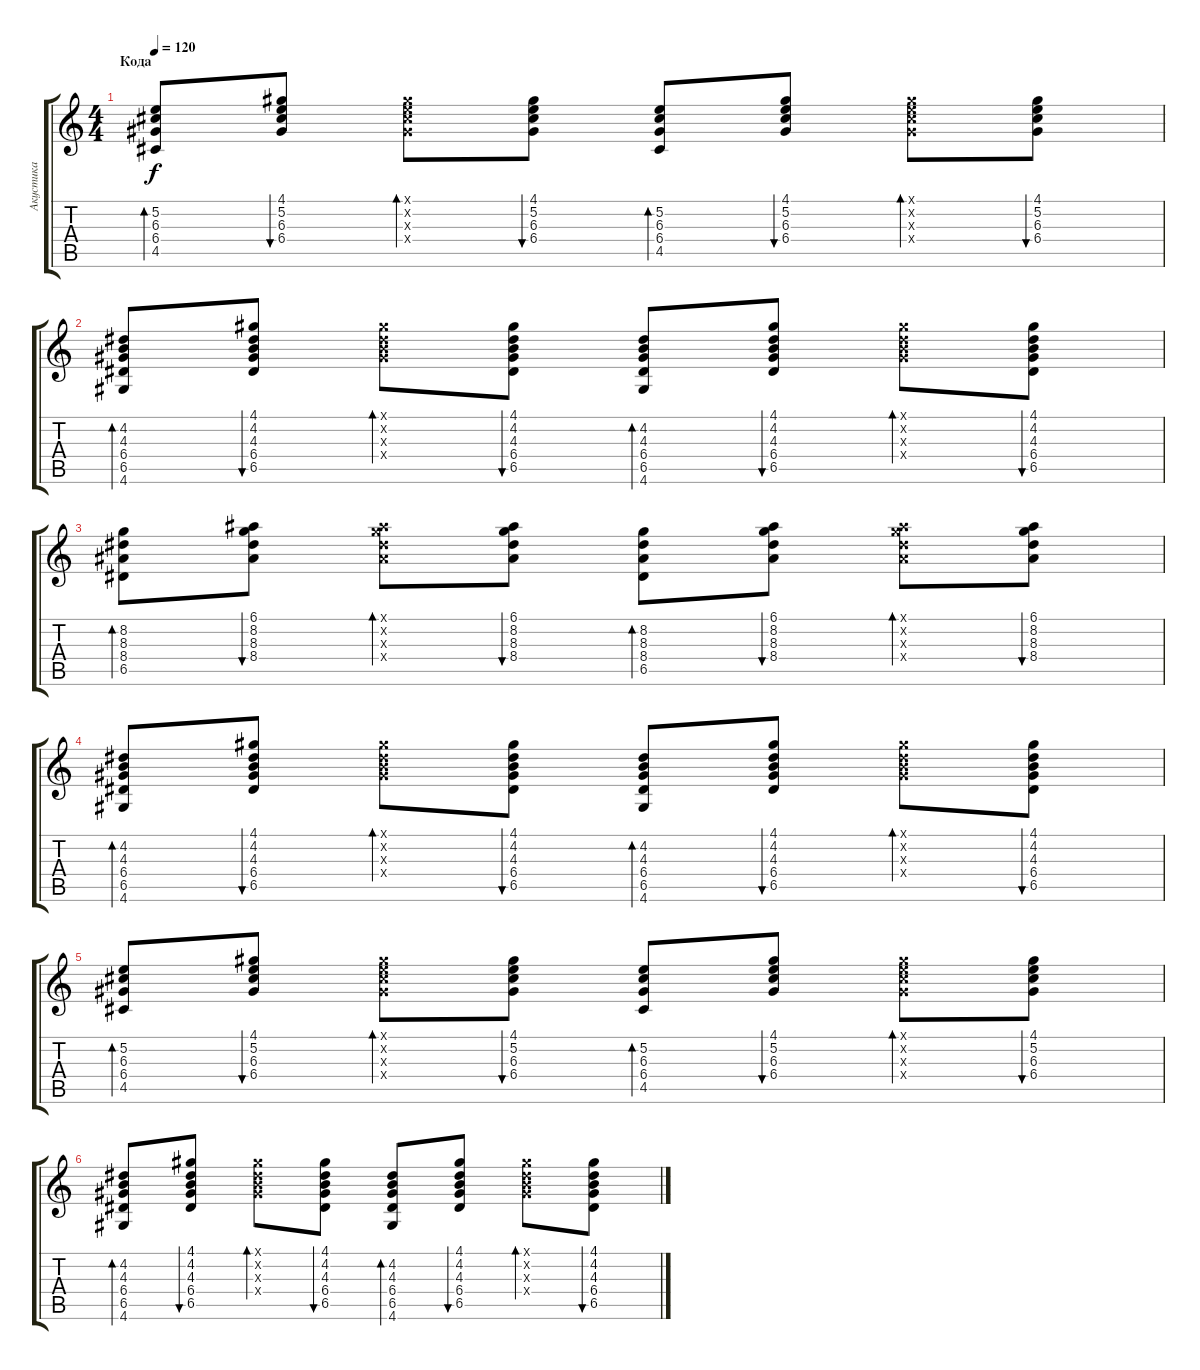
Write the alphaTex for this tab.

\track ("Акустика" "Акустика") {instrument acousticguitarsteel}
\staff {score tabs}
\tuning (E4 B3 G3 D3 A2 E2) {hide}
\ts (4 4)
\section ("" "Кода")
\tempo 120
\clef g2
\ks c
(5.2 6.3 6.4 4.5).8{bd 120 dy f} (4.1 5.2 6.3 6.4).8{bu 120} (4.1{x} 5.2{x} 6.3{x} 6.4{x}).8{bd 120} (4.1 5.2 6.3 6.4).8{bu 120} (5.2 6.3 6.4 4.5).8{bd 120} (4.1 5.2 6.3 6.4).8{bu 120} (4.1{x} 5.2{x} 6.3{x} 6.4{x}).8{bd 120} (4.1 5.2 6.3 6.4).8{bu 120} |
(4.2 4.3 6.4 6.5 4.6).8{bd 120} (4.1 4.2 4.3 6.4 6.5).8{bu 120} (4.1{x} 4.2{x} 4.3{x} 6.4{x}).8{bd 120} (4.1 4.2 4.3 6.4 6.5).8{bu 120} (4.2 4.3 6.4 6.5 4.6).8{bd 120} (4.1 4.2 4.3 6.4 6.5).8{bu 120} (4.1{x} 4.2{x} 4.3{x} 6.4{x}).8{bd 120} (4.1 4.2 4.3 6.4 6.5).8{bu 120} |
(8.2 8.3 8.4 6.5).8{bd 120} (6.1 8.2 8.3 8.4).8{bu 120} (6.1{x} 8.2{x} 8.3{x} 8.4{x}).8{bd 120} (6.1 8.2 8.3 8.4).8{bu 120} (8.2 8.3 8.4 6.5).8{bd 120} (6.1 8.2 8.3 8.4).8{bu 120} (6.1{x} 8.2{x} 8.3{x} 8.4{x}).8{bd 120} (6.1 8.2 8.3 8.4).8{bu 120} |
(4.2 4.3 6.4 6.5 4.6).8{bd 120} (4.1 4.2 4.3 6.4 6.5).8{bu 120} (4.1{x} 4.2{x} 4.3{x} 6.4{x}).8{bd 120} (4.1 4.2 4.3 6.4 6.5).8{bu 120} (4.2 4.3 6.4 6.5 4.6).8{bd 120} (4.1 4.2 4.3 6.4 6.5).8{bu 120} (4.1{x} 4.2{x} 4.3{x} 6.4{x}).8{bd 120} (4.1 4.2 4.3 6.4 6.5).8{bu 120} |
(5.2 6.3 6.4 4.5).8{bd 120} (4.1 5.2 6.3 6.4).8{bu 120} (4.1{x} 5.2{x} 6.3{x} 6.4{x}).8{bd 120} (4.1 5.2 6.3 6.4).8{bu 120} (5.2 6.3 6.4 4.5).8{bd 120} (4.1 5.2 6.3 6.4).8{bu 120} (4.1{x} 5.2{x} 6.3{x} 6.4{x}).8{bd 120} (4.1 5.2 6.3 6.4).8{bu 120} |
(4.2 4.3 6.4 6.5 4.6).8{bd 120} (4.1 4.2 4.3 6.4 6.5).8{bu 120} (4.1{x} 4.2{x} 4.3{x} 6.4{x}).8{bd 120} (4.1 4.2 4.3 6.4 6.5).8{bu 120} (4.2 4.3 6.4 6.5 4.6).8{bd 120} (4.1 4.2 4.3 6.4 6.5).8{bu 120} (4.1{x} 4.2{x} 4.3{x} 6.4{x}).8{bd 120} (4.1 4.2 4.3 6.4 6.5).8{bu 120}
